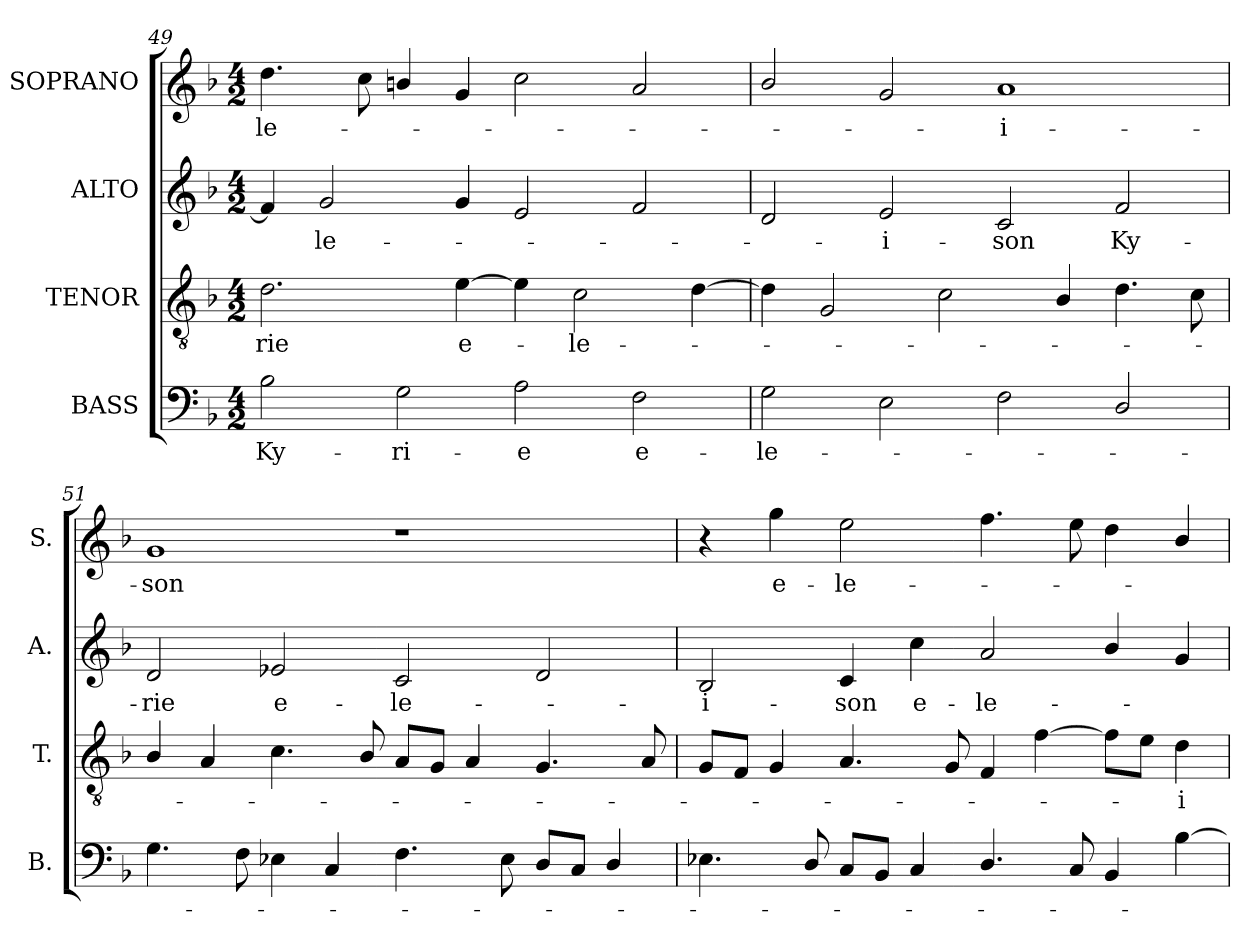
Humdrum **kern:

**kern	**text	**kern	**text	**kern	**text	**kern	**text
*part4	*part4	*part3	*part3	*part2	*part2	*part1	*part1
*staff4	*staff4	*staff3	*staff3	*staff2	*staff2	*staff1	*staff1
*I"BASS	*	*I"TENOR	*	*I"ALTO	*	*I"SOPRANO	*
*I'B.	*	*I'T.	*	*I'A.	*	*I'S.	*
!!LO:PB:g=z
*clefF4	*	*clefGv2	*	*clefG2	*	*clefG2	*
*	*	*ITrd7c12	*	*	*	*	*
*k[b-]	*	*k[b-]	*	*k[b-]	*	*k[b-]	*
*F:	*	*F:	*	*F:	*	*F:	*
*M4/2	*	*M4/2	*	*M4/2	*	*M4/2	*
=49	=49	=49	=49	=49	=49	=49	=49
!	!LO:LY:b:color=#000000	!	!	!	!	!	!
!	!	!	!LO:LY:b:color=#000000	!	!	!	!
!	!	!	!	!	!	!	!LO:LY:b:color=#000000
2B-i\	Ky-	2.Di\	-rie	4fi/]	.	4.ddi\	-le-
!	!	!	!	!	!LO:LY:b:color=#000000	!	!
.	.	.	.	2gi/	-le-	.	.
.	.	.	.	.	.	8cci\	.
!	!LO:LY:b:color=#000000	!	!	!	!	!	!
2Gi\	-ri-	.	.	.	.	4bni/	.
!	!	!	!LO:LY:b:color=#000000	!	!	!	!
.	.	[4Ei\	e-	4gi/	.	4gi/	.
!	!LO:LY:b:color=#000000	!	!	!	!	!	!
2Ai\	-e	4Ei\]	.	2ei/	.	2cci\	.
!	!	!	!LO:LY:b:color=#000000	!	!	!	!
.	.	2Ci\	-le-	.	.	.	.
!	!LO:LY:b:color=#000000	!	!	!	!	!	!
2Fi\	e-	.	.	2fi/	.	2ai/	.
.	.	[4Di\	.	.	.	.	.
=50	=50	=50	=50	=50	=50	=50	=50
!	!LO:LY:b:color=#000000	!	!	!	!	!	!
2Gi\	-le-	4Di\]	.	2di/	.	2b-i/	.
.	.	2GGi/	.	.	.	.	.
!	!	!	!	!	!LO:LY:b:color=#000000	!	!
2Ei\	.	.	.	2ei/	-i-	2gi/	.
.	.	2Ci\	.	.	.	.	.
!	!	!	!	!	!LO:LY:b:color=#000000	!	!
!	!	!	!	!	!	!	!LO:LY:b:color=#000000
2Fi\	.	.	.	2ci/	-son	1ai	-i-
.	.	4BB-i/	.	.	.	.	.
!	!	!	!	!	!LO:LY:b:color=#000000	!	!
2Di/	.	4.Di\	.	2fi/	Ky-	.	.
.	.	8Ci\	.	.	.	.	.
=51	=51	=51	=51	=51	=51	=51	=51
!	!	!	!	!	!LO:LY:b:color=#000000	!	!
!	!	!	!	!	!	!	!LO:LY:b:color=#000000
4.Gi\	.	4BB-i/	.	2di/	-rie	1gi	-son
.	.	4AAi/	.	.	.	.	.
8Fi\	.	.	.	.	.	.	.
!	!	!	!	!	!LO:LY:b:color=#000000	!	!
4E-Xi\	.	4.Ci\	.	2e-Xi/	e-	.	.
4Ci/	.	.	.	.	.	.	.
.	.	8BB-i/	.	.	.	.	.
!	!	!	!	!	!LO:LY:b:color=#000000	!	!
4.Fi\	.	8AAi/L	.	2ci/	-le-	1r	.
.	.	8GGi/J	.	.	.	.	.
.	.	4AAi/	.	.	.	.	.
8E-i\	.	.	.	.	.	.	.
8Di/L	.	4.GGi/	.	2di/	.	.	.
8Ci/J	.	.	.	.	.	.	.
4Di/	.	.	.	.	.	.	.
.	.	8AAi/	.	.	.	.	.
!!LO:LB:g=z
=52	=52	=52	=52	=52	=52	=52	=52
!	!	!	!	!	!LO:LY:b:color=#000000	!	!
4.E-Xi\	.	8GGi/L	.	2B-i/	-i-	4r	.
.	.	8FFi/J	.	.	.	.	.
!	!	!	!	!	!	!	!LO:LY:b:color=#000000
.	.	4GGi/	.	.	.	4ggi\	e-
8Di/	.	.	.	.	.	.	.
!	!	!	!	!	!LO:LY:b:color=#000000	!	!
!	!	!	!	!	!	!	!LO:LY:b:color=#000000
8Ci/L	.	4.AAi/	.	4ci/	-son	2eei\	-le-
8BB-i/J	.	.	.	.	.	.	.
!	!	!	!	!	!LO:LY:b:color=#000000	!	!
4Ci/	.	.	.	4cci\	e-	.	.
.	.	8GGi/	.	.	.	.	.
!	!	!	!	!	!LO:LY:b:color=#000000	!	!
4.Di/	.	4FFi/	.	2ai/	-le-	4.ffi\	.
.	.	[4Fi\	.	.	.	.	.
8Ci/	.	.	.	.	.	8eei\	.
4BB-i/	.	8Fi\L]	.	4b-i/	.	4ddi\	.
.	.	8Ei\J	.	.	.	.	.
!	!	!	!LO:LY:b:color=#000000	!	!	!	!
[4B-i\	.	4Di\	-i-	4gi/	.	4b-i/	.
=	=	=	=	=	=	=	=
*-	*-	*-	*-	*-	*-	*-	*-
